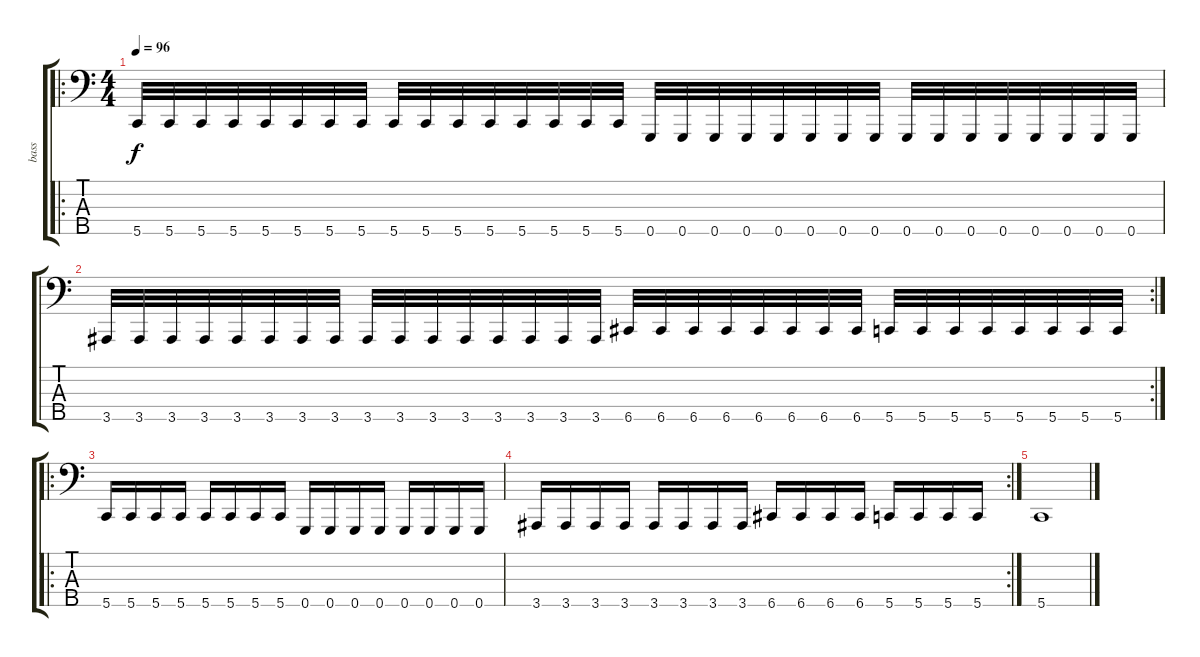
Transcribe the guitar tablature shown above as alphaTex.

\track ("bass" "bass") {instrument electricbassfinger}
\staff {score tabs}
\tuning (Eb2 Bb1 F1 C1 G0) {hide}
\ro
\ts (4 4)
\tempo 96
\clef f4
\ks c
5.5.32{dy f} 5.5.32 5.5.32 5.5.32 5.5.32 5.5.32 5.5.32 5.5.32 5.5.32 5.5.32 5.5.32 5.5.32 5.5.32 5.5.32 5.5.32 5.5.32 0.5.32 0.5.32 0.5.32 0.5.32 0.5.32 0.5.32 0.5.32 0.5.32 0.5.32 0.5.32 0.5.32 0.5.32 0.5.32 0.5.32 0.5.32 0.5.32 |
\rc 2
3.5.32 3.5.32 3.5.32 3.5.32 3.5.32 3.5.32 3.5.32 3.5.32 3.5.32 3.5.32 3.5.32 3.5.32 3.5.32 3.5.32 3.5.32 3.5.32 6.5.32 6.5.32 6.5.32 6.5.32 6.5.32 6.5.32 6.5.32 6.5.32 5.5.32 5.5.32 5.5.32 5.5.32 5.5.32 5.5.32 5.5.32 5.5.32 |
\ro
5.5.16 5.5.16 5.5.16 5.5.16 5.5.16 5.5.16 5.5.16 5.5.16 0.5.16 0.5.16 0.5.16 0.5.16 0.5.16 0.5.16 0.5.16 0.5.16 |
\rc 2
3.5.16 3.5.16 3.5.16 3.5.16 3.5.16 3.5.16 3.5.16 3.5.16 6.5.16 6.5.16 6.5.16 6.5.16 5.5.16 5.5.16 5.5.16 5.5.16 |
5.5.1
